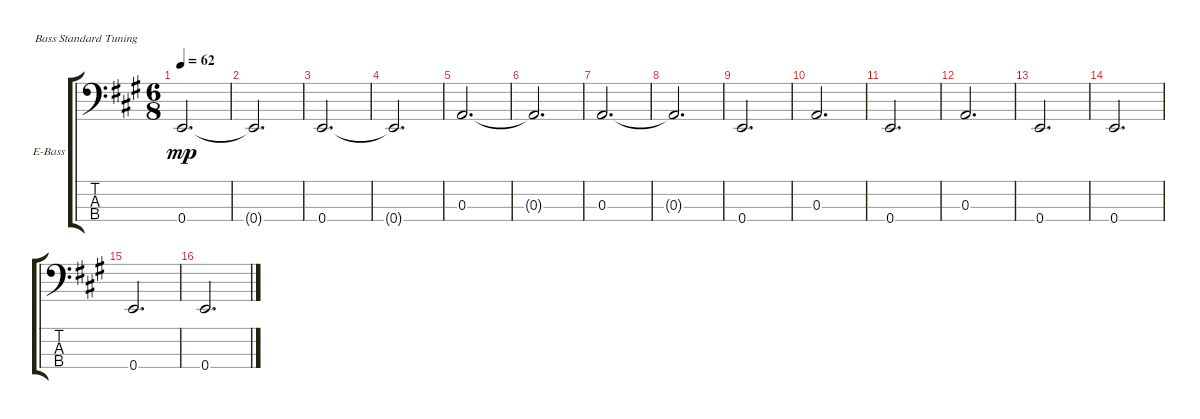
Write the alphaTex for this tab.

\defaultSystemsLayout 4
\bracketExtendMode groupsimilarinstruments
\firstSystemTrackNameOrientation horizontal
\otherSystemsTrackNameOrientation horizontal
\track ("Electric Bass" "E-Bass") {instrument electricbassfinger}
\staff {score tabs}
\tuning (G2 D2 A1 E1)
\ts (6 8)
\tempo 62
\clef f4
\ks f#minor
0.4.2{d dy mp} |
0.4{t}.2{d} |
0.4.2{d} |
0.4{t}.2{d} |
0.3.2{d} |
0.3{t}.2{d} |
0.3.2{d} |
0.3{t}.2{d} |
0.4.2{d} |
0.3.2{d} |
0.4.2{d} |
0.3.2{d} |
0.4.2{d} |
0.4.2{d} |
0.4.2{d} |
0.4.2{d}
